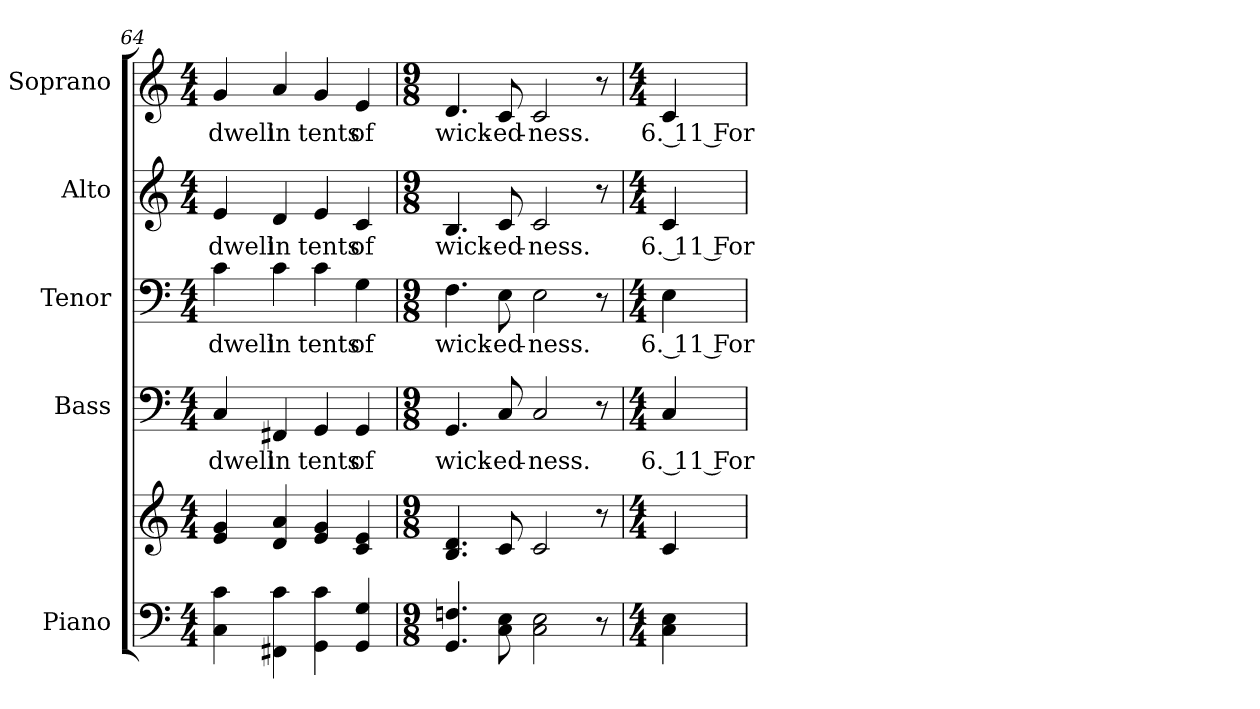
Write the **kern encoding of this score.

**kern	**kern	**kern	**text	**kern	**text	**kern	**text	**kern	**text
*part5	*part5	*part4	*part4	*part3	*part3	*part2	*part2	*part1	*part1
*staff6	*staff5	*staff4	*staff4	*staff3	*staff3	*staff2	*staff2	*staff1	*staff1
*I"Piano	*	*I"Bass	*	*I"Tenor	*	*I"Alto	*	*I"Soprano	*
*I'Pno.	*	*I'B.	*	*I'T.	*	*I'A.	*	*I'S.	*
*clefF4	*clefG2	*clefF4	*	*clefF4	*	*clefG2	*	*clefG2	*
*k[]	*k[]	*k[]	*	*k[]	*	*k[]	*	*k[]	*
*C:	*C:	*C:	*	*C:	*	*C:	*	*C:	*
*M4/4	*M4/4	*M4/4	*	*M4/4	*	*M4/4	*	*M4/4	*
=64	=64	=64	=64	=64	=64	=64	=64	=64	=64
!	!	!	!LO:LY:b:color=#000000	!	!	!	!	!	!
!	!	!	!	!	!LO:LY:b:color=#000000	!	!	!	!
!	!	!	!	!	!	!	!LO:LY:b:color=#000000	!	!
!	!	!	!	!	!	!	!	!	!LO:LY:b:color=#000000
4Ci\ 4ci	4ei/ 4gi	4Ci/	dwell	4ci\	dwell	4ei/	dwell	4gi/	dwell
!	!	!	!LO:LY:b:color=#000000	!	!	!	!	!	!
!	!	!	!	!	!LO:LY:b:color=#000000	!	!	!	!
!	!	!	!	!	!	!	!LO:LY:b:color=#000000	!	!
!	!	!	!	!	!	!	!	!	!LO:LY:b:color=#000000
4FF#Xi\ 4ci	4di/ 4ai	4FF#Xi/	in	4ci\	in	4di/	in	4ai/	in
!	!	!	!LO:LY:b:color=#000000	!	!	!	!	!	!
!	!	!	!	!	!LO:LY:b:color=#000000	!	!	!	!
!	!	!	!	!	!	!	!LO:LY:b:color=#000000	!	!
!	!	!	!	!	!	!	!	!	!LO:LY:b:color=#000000
4GGi\ 4ci	4ei/ 4gi	4GGi/	tents	4ci\	tents	4ei/	tents	4gi/	tents
!	!	!	!LO:LY:b:color=#000000	!	!	!	!	!	!
!	!	!	!	!	!LO:LY:b:color=#000000	!	!	!	!
!	!	!	!	!	!	!	!LO:LY:b:color=#000000	!	!
!	!	!	!	!	!	!	!	!	!LO:LY:b:color=#000000
4GGi/ 4Gi	4ci/ 4ei	4GGi/	of	4Gi\	of	4ci/	of	4ei/	of
=65	=65	=65	=65	=65	=65	=65	=65	=65	=65
*M9/8	*M9/8	*M9/8	*	*M9/8	*	*M9/8	*	*M9/8	*
!	!	!	!LO:LY:b:color=#000000	!	!	!	!	!	!
!	!	!	!	!	!LO:LY:b:color=#000000	!	!	!	!
!	!	!	!	!	!	!	!LO:LY:b:color=#000000	!	!
!	!	!	!	!	!	!	!	!	!LO:LY:b:color=#000000
4.GGi/ 4.Fni	4.Bi/ 4.di	4.GGi/	wick-	4.Fi\	wick-	4.Bi/	wick-	4.di/	wick-
!	!	!	!LO:LY:b:color=#000000	!	!	!	!	!	!
!	!	!	!	!	!LO:LY:b:color=#000000	!	!	!	!
!	!	!	!	!	!	!	!LO:LY:b:color=#000000	!	!
!	!	!	!	!	!	!	!	!	!LO:LY:b:color=#000000
8Ci\ 8Ei	8ci/	8Ci/	-ed-	8Ei\	-ed-	8ci/	-ed-	8ci/	-ed-
!	!	!	!LO:LY:b:color=#000000	!	!	!	!	!	!
!	!	!	!	!	!LO:LY:b:color=#000000	!	!	!	!
!	!	!	!	!	!	!	!LO:LY:b:color=#000000	!	!
!	!	!	!	!	!	!	!	!	!LO:LY:b:color=#000000
2Ci\ 2Ei	2ci/	2Ci/	-ness.	2Ei\	-ness.	2ci/	-ness.	2ci/	-ness.
8r	8r	8r	.	8r	.	8r	.	8r	.
!!LO:PB:g=z
=66	=66	=66	=66	=66	=66	=66	=66	=66	=66
*M4/4	*M4/4	*M4/4	*	*M4/4	*	*M4/4	*	*M4/4	*
!	!	!	!LO:LY:b:color=#000000	!	!	!	!	!	!
!	!	!	!	!	!LO:LY:b:color=#000000	!	!	!	!
!	!	!	!	!	!	!	!LO:LY:b:color=#000000	!	!
!	!	!	!	!	!	!	!	!	!LO:LY:b:color=#000000
4Ci\ 4Ei	4ci/	4Ci/	6. 11 For	4Ei\	6. 11 For	4ci/	6. 11 For	4ci/	6. 11 For
=	=	=	=	=	=	=	=	=	=
*-	*-	*-	*-	*-	*-	*-	*-	*-	*-
